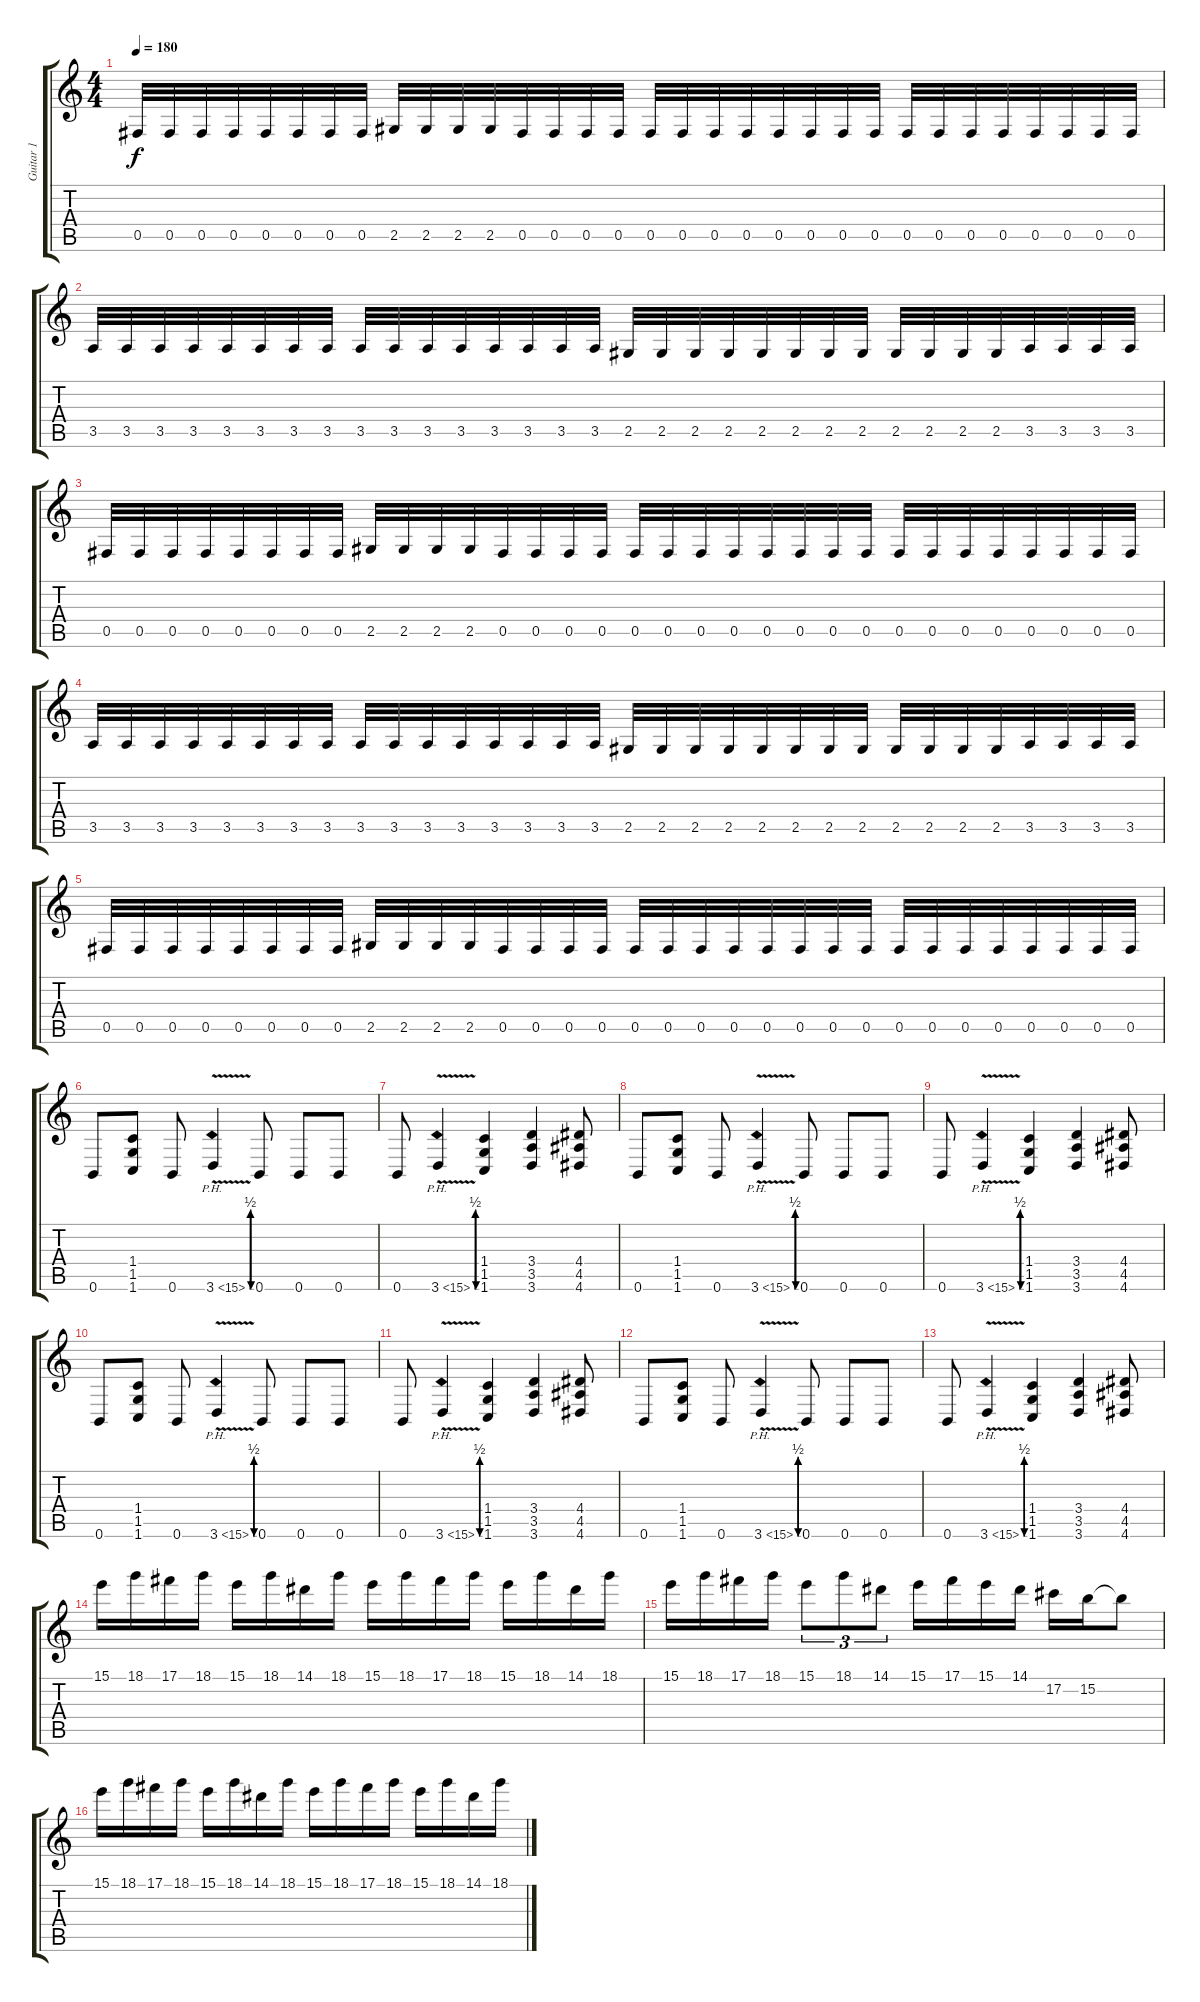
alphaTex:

\track ("Guitar 1" "Guitar 1") {instrument distortionguitar}
\staff {score tabs}
\tuning (Db4 Ab3 E3 B2 Gb2 B1) {hide}
\ts (4 4)
\tempo 180
\clef g2
\ks c
0.5.32{dy f} 0.5.32 0.5.32 0.5.32 0.5.32 0.5.32 0.5.32 0.5.32 2.5.32 2.5.32 2.5.32 2.5.32 0.5.32 0.5.32 0.5.32 0.5.32 0.5.32 0.5.32 0.5.32 0.5.32 0.5.32 0.5.32 0.5.32 0.5.32 0.5.32 0.5.32 0.5.32 0.5.32 0.5.32 0.5.32 0.5.32 0.5.32 |
3.5.32 3.5.32 3.5.32 3.5.32 3.5.32 3.5.32 3.5.32 3.5.32 3.5.32 3.5.32 3.5.32 3.5.32 3.5.32 3.5.32 3.5.32 3.5.32 2.5.32 2.5.32 2.5.32 2.5.32 2.5.32 2.5.32 2.5.32 2.5.32 2.5.32 2.5.32 2.5.32 2.5.32 3.5.32 3.5.32 3.5.32 3.5.32 |
0.5.32 0.5.32 0.5.32 0.5.32 0.5.32 0.5.32 0.5.32 0.5.32 2.5.32 2.5.32 2.5.32 2.5.32 0.5.32 0.5.32 0.5.32 0.5.32 0.5.32 0.5.32 0.5.32 0.5.32 0.5.32 0.5.32 0.5.32 0.5.32 0.5.32 0.5.32 0.5.32 0.5.32 0.5.32 0.5.32 0.5.32 0.5.32 |
3.5.32 3.5.32 3.5.32 3.5.32 3.5.32 3.5.32 3.5.32 3.5.32 3.5.32 3.5.32 3.5.32 3.5.32 3.5.32 3.5.32 3.5.32 3.5.32 2.5.32 2.5.32 2.5.32 2.5.32 2.5.32 2.5.32 2.5.32 2.5.32 2.5.32 2.5.32 2.5.32 2.5.32 3.5.32 3.5.32 3.5.32 3.5.32 |
0.5.32 0.5.32 0.5.32 0.5.32 0.5.32 0.5.32 0.5.32 0.5.32 2.5.32 2.5.32 2.5.32 2.5.32 0.5.32 0.5.32 0.5.32 0.5.32 0.5.32 0.5.32 0.5.32 0.5.32 0.5.32 0.5.32 0.5.32 0.5.32 0.5.32 0.5.32 0.5.32 0.5.32 0.5.32 0.5.32 0.5.32 0.5.32 |
0.6.8 (1.4 1.5 1.6).8 0.6.8 3.6{be (custom 0 0 15 2 30 2 45 0 60 0) ph 12 v}.4 0.6.8 0.6.8 0.6.8 |
0.6.8 3.6{be (custom 0 0 15 2 30 2 45 0 60 0) ph 12 v}.4 (1.4 1.5 1.6).4 (3.4 3.5 3.6).4 (4.4 4.5 4.6).8 |
0.6.8 (1.4 1.5 1.6).8 0.6.8 3.6{be (custom 0 0 15 2 30 2 45 0 60 0) ph 12 v}.4 0.6.8 0.6.8 0.6.8 |
0.6.8 3.6{be (custom 0 0 15 2 30 2 45 0 60 0) ph 12 v}.4 (1.4 1.5 1.6).4 (3.4 3.5 3.6).4 (4.4 4.5 4.6).8 |
0.6.8 (1.4 1.5 1.6).8 0.6.8 3.6{be (custom 0 0 15 2 30 2 45 0 60 0) ph 12 v}.4 0.6.8 0.6.8 0.6.8 |
0.6.8 3.6{be (custom 0 0 15 2 30 2 45 0 60 0) ph 12 v}.4 (1.4 1.5 1.6).4 (3.4 3.5 3.6).4 (4.4 4.5 4.6).8 |
0.6.8 (1.4 1.5 1.6).8 0.6.8 3.6{be (custom 0 0 15 2 30 2 45 0 60 0) ph 12 v}.4 0.6.8 0.6.8 0.6.8 |
0.6.8 3.6{be (custom 0 0 15 2 30 2 45 0 60 0) ph 12 v}.4 (1.4 1.5 1.6).4 (3.4 3.5 3.6).4 (4.4 4.5 4.6).8 |
15.1.16 18.1.16 17.1.16 18.1.16 15.1.16 18.1.16 14.1.16 18.1.16 15.1.16 18.1.16 17.1.16 18.1.16 15.1.16 18.1.16 14.1.16 18.1.16 |
15.1.16 18.1.16 17.1.16 18.1.16 15.1.8{tu (3 2)} 18.1.8{tu (3 2)} 14.1.8{tu (3 2)} 15.1.16 17.1.16 15.1.16 14.1.16 17.2.16 15.2.16 15.2{t}.8 |
15.1.16 18.1.16 17.1.16 18.1.16 15.1.16 18.1.16 14.1.16 18.1.16 15.1.16 18.1.16 17.1.16 18.1.16 15.1.16 18.1.16 14.1.16 18.1.16
